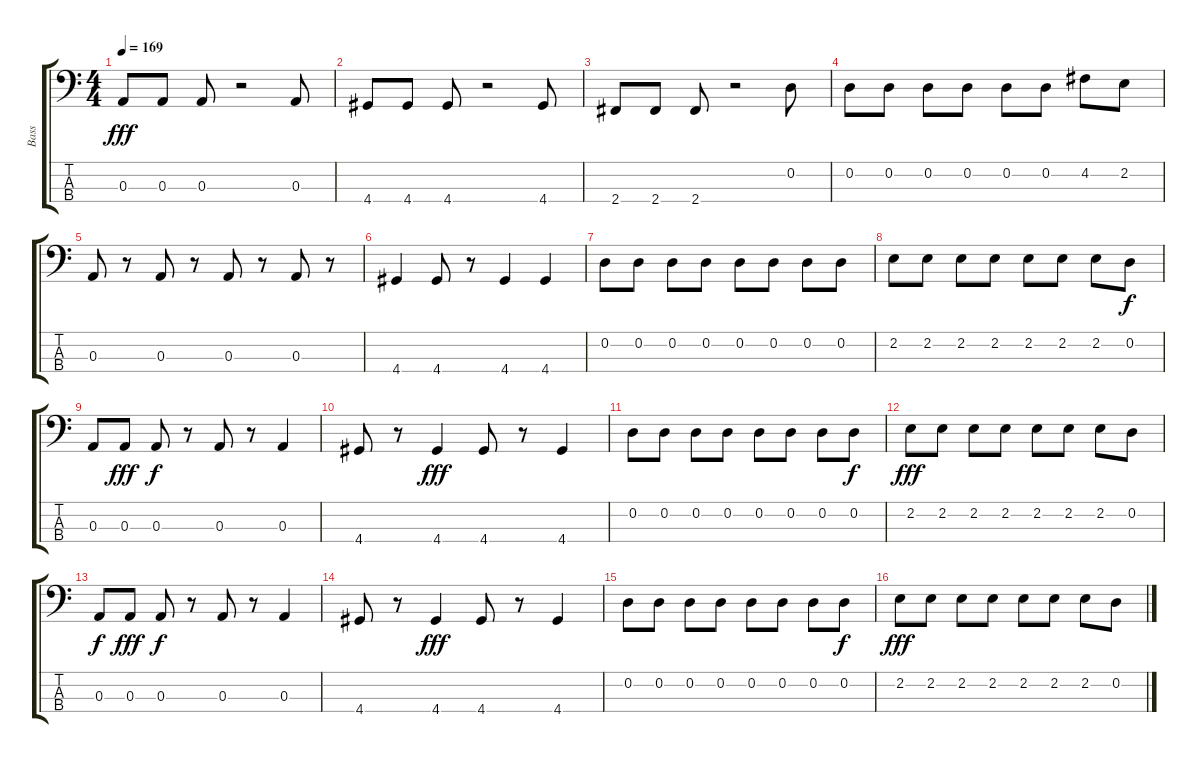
\track ("Bass" "Bass") {instrument slapbass1}
\staff {score tabs}
\tuning (G2 D2 A1 E1) {hide}
\ts (4 4)
\tempo 169
\clef f4
\ks c
0.3.8{dy fff} 0.3.8 0.3.8 r.2 0.3.8 |
4.4.8 4.4.8 4.4.8 r.2 4.4.8 |
2.4.8 2.4.8 2.4.8 r.2 0.2.8 |
0.2.8 0.2.8 0.2.8 0.2.8 0.2.8 0.2.8 4.2.8 2.2.8 |
0.3.8 r.8 0.3.8 r.8 0.3.8 r.8 0.3.8 r.8 |
4.4.4 4.4.8 r.8 4.4.4 4.4.4 |
0.2.8 0.2.8 0.2.8 0.2.8 0.2.8 0.2.8 0.2.8 0.2.8 |
2.2.8 2.2.8 2.2.8 2.2.8 2.2.8 2.2.8 2.2.8 0.2.8{dy f} |
0.3.8 0.3.8{dy fff} 0.3.8{dy f} r.8 0.3.8 r.8 0.3.4 |
4.4.8 r.8 4.4.4{dy fff} 4.4.8 r.8 4.4.4 |
0.2.8 0.2.8 0.2.8 0.2.8 0.2.8 0.2.8 0.2.8 0.2.8{dy f} |
2.2.8{dy fff} 2.2.8 2.2.8 2.2.8 2.2.8 2.2.8 2.2.8 0.2.8 |
0.3.8{dy f} 0.3.8{dy fff} 0.3.8{dy f} r.8 0.3.8 r.8 0.3.4 |
4.4.8 r.8 4.4.4{dy fff} 4.4.8 r.8 4.4.4 |
0.2.8 0.2.8 0.2.8 0.2.8 0.2.8 0.2.8 0.2.8 0.2.8{dy f} |
2.2.8{dy fff} 2.2.8 2.2.8 2.2.8 2.2.8 2.2.8 2.2.8 0.2.8
